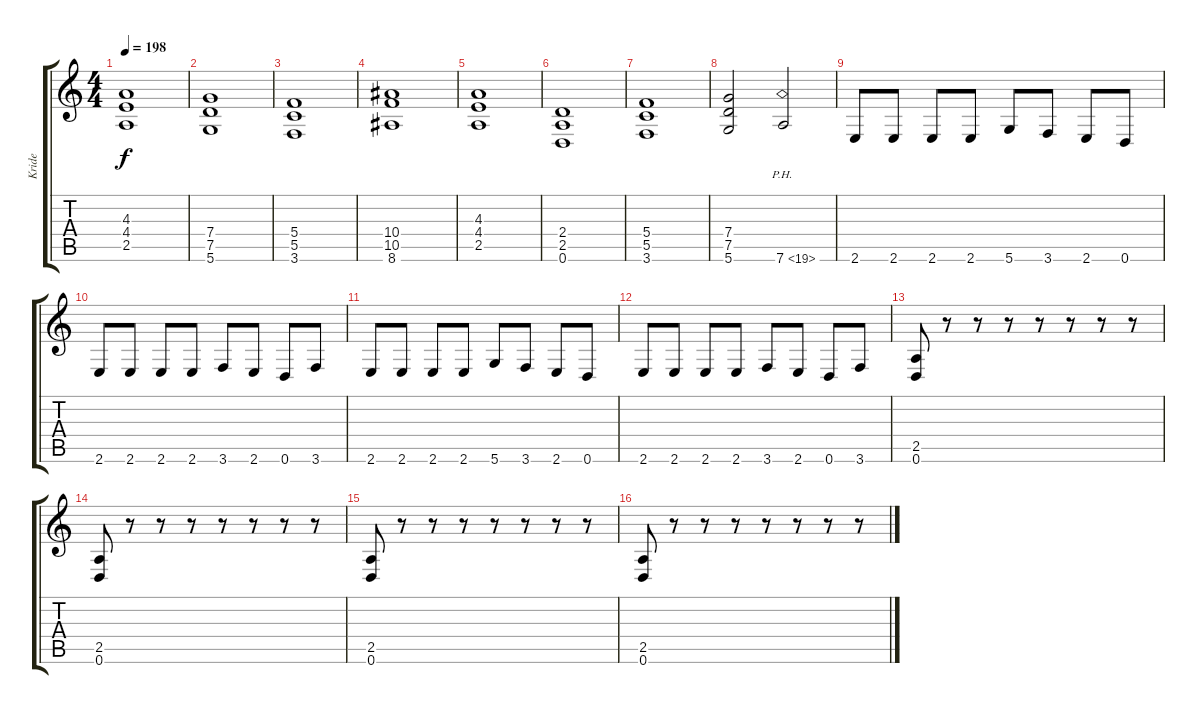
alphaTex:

\track ("Kride" "Kride") {instrument distortionguitar}
\staff {score tabs}
\tuning (D4 A3 F3 C3 G2 D2) {hide}
\ts (4 4)
\tempo 198
\clef g2
\ks c
(4.3 4.4 2.5).1{dy f} |
(7.4 7.5 5.6).1 |
(5.4 5.5 3.6).1 |
(10.4 10.5 8.6).1 |
(4.3 4.4 2.5).1 |
(2.4 2.5 0.6).1 |
(5.4 5.5 3.6).1 |
(7.4 7.5 5.6).2 7.6{ph 12}.2 |
2.6.8 2.6.8 2.6.8 2.6.8 5.6.8 3.6.8 2.6.8 0.6.8 |
2.6.8 2.6.8 2.6.8 2.6.8 3.6.8 2.6.8 0.6.8 3.6.8 |
2.6.8 2.6.8 2.6.8 2.6.8 5.6.8 3.6.8 2.6.8 0.6.8 |
2.6.8 2.6.8 2.6.8 2.6.8 3.6.8 2.6.8 0.6.8 3.6.8 |
(2.5 0.6).8 r.8 r.8 r.8 r.8 r.8 r.8 r.8 |
(2.5 0.6).8 r.8 r.8 r.8 r.8 r.8 r.8 r.8 |
(2.5 0.6).8 r.8 r.8 r.8 r.8 r.8 r.8 r.8 |
(2.5 0.6).8 r.8 r.8 r.8 r.8 r.8 r.8 r.8
